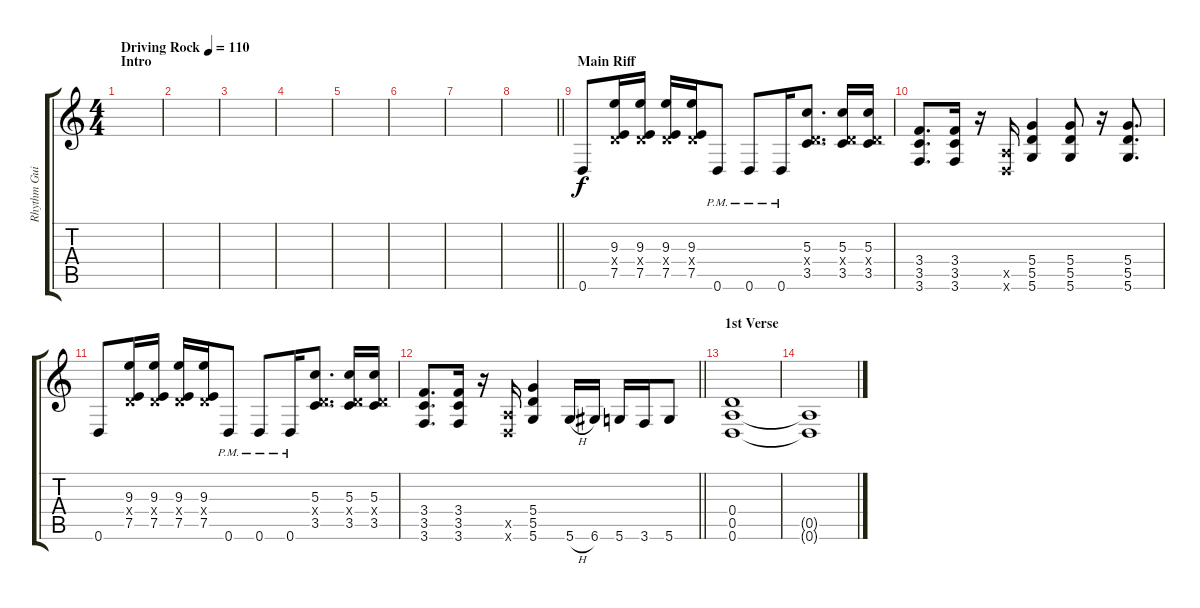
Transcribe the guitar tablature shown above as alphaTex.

\track ("Rhythm Guitar R" "Rhythm Gui") {instrument overdrivenguitar}
\staff {score tabs}
\tuning (E4 B3 G3 D3 A2 D2) {hide}
\ts (4 4)
\section ("" "Intro")
\tempo (110 "Driving Rock")
\clef g2
\ks c
|
|
|
|
|
|
|
\barLineRight lightlight
|
\section ("" "Main Riff")
0.6.8 (9.3 0.4{x} 7.5).16 (9.3 0.4{x} 7.5).16 (9.3 0.4{x} 7.5).16 (9.3 0.4{x} 7.5).16 0.6{pm}.8 0.6{pm}.8 0.6{pm}.16 (5.3 0.4{x} 3.5).8{d} (5.3 0.4{x} 3.5).16 (5.3 0.4{x} 3.5).16 |
(3.4 3.5 3.6).8{d} (3.4 3.5 3.6).16 r.16 (0.5{x} 0.6{x}).16 (5.4 5.5 5.6).4 (5.4 5.5 5.6).8 r.16 (5.4 5.5 5.6).8{d} |
0.6.8 (9.3 0.4{x} 7.5).16 (9.3 0.4{x} 7.5).16 (9.3 0.4{x} 7.5).16 (9.3 0.4{x} 7.5).16 0.6{pm}.8 0.6{pm}.8 0.6{pm}.16 (5.3 0.4{x} 3.5).8{d} (5.3 0.4{x} 3.5).16 (5.3 0.4{x} 3.5).16 |
\barLineRight lightlight
(3.4 3.5 3.6).8{d} (3.4 3.5 3.6).16 r.16 (0.5{x} 0.6{x}).16 (5.4 5.5 5.6).4 5.6{h}.16 6.6.16 5.6.16 3.6.16 5.6.8 |
\section ("" "1st Verse")
(0.4 0.5 0.6).1{volume 0} |
(0.5{t} 0.6{t}).1{dy f}
